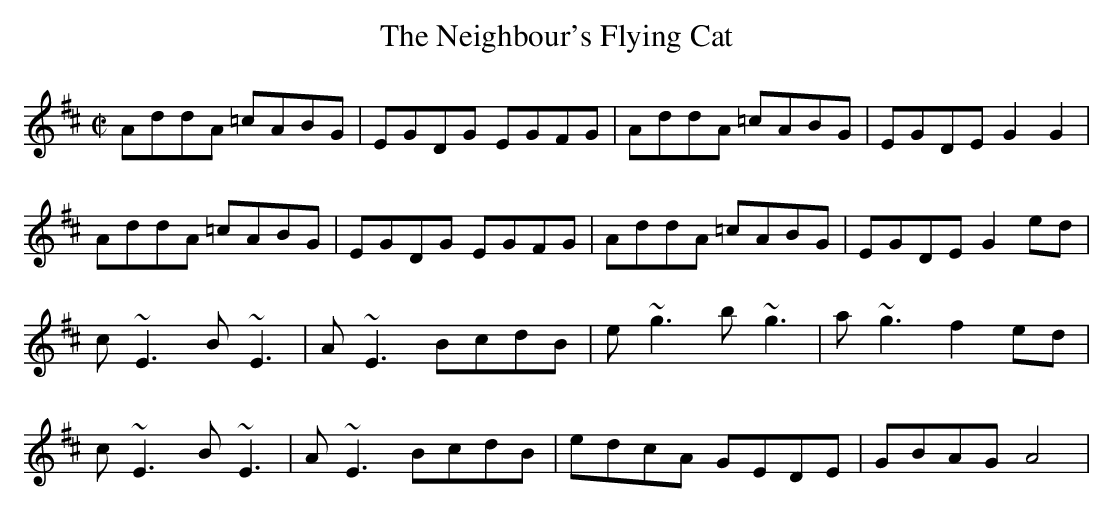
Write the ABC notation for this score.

X:1
T:The Neighbour's Flying Cat
M:C|
K:D
AddA =cABG|EGDG EGFG|AddA =cABG|EGDE G2 G2|
AddA =cABG|EGDG EGFG|AddA =cABG|EGDE G2 ed|
c~E3 B~E3|A~E3 BcdB|e~g3 b~g3|a~g3 f2 ed|
c~E3 B~E3|A~E3 BcdB|edcA GEDE|GBAG A4|
